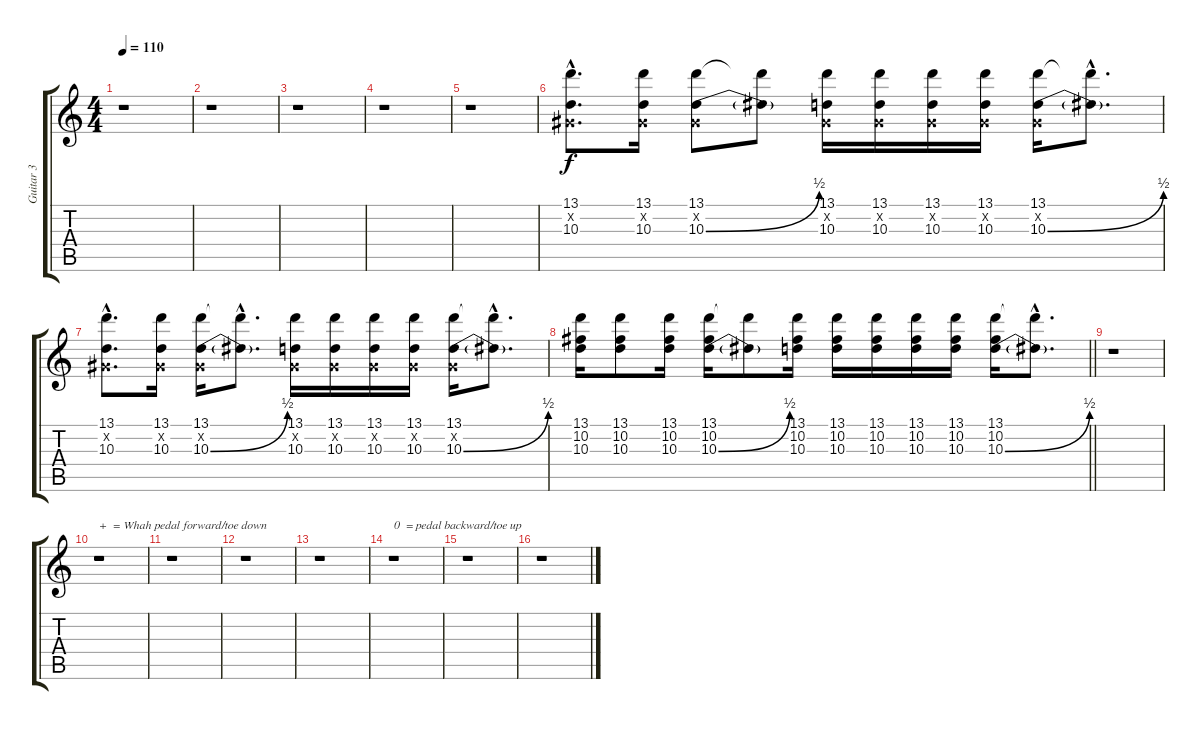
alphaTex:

\track ("Guitar 3" "Guitar 3") {instrument distortionguitar}
\staff {score tabs}
\tuning (Db4 Ab3 E3 B2 Gb2 B1) {hide}
\ts (4 4)
\tempo 110
\clef g2
\ks c
r.1{dy f instrument distortionguitar} |
r.1 |
r.1 |
r.1 |
r.1 |
(13.1{hac} 0.2{hac x} 10.3{hac}).8{d volume 6} (13.1 0.2{x} 10.3).16 (13.1 0.2{x} 10.3{be (bend 0 0 60 2)}).8 (13.1{t} 10.3{t}).8 (13.1 0.2{x} 10.3).16 (13.1 0.2{x} 10.3).16 (13.1 0.2{x} 10.3).16 (13.1 0.2{x} 10.3).16 (13.1 0.2{x} 10.3{be (bend 0 0 60 2)}).16 (13.1{hac t} 10.3{hac t}).8{d} |
(13.1{hac} 0.2{hac x} 10.3{hac}).8{d} (13.1 0.2{x} 10.3).16 (13.1 0.2{x} 10.3{be (bend 0 0 60 2)}).16 (13.1{hac t} 10.3{hac t}).8{d} (13.1 0.2{x} 10.3).16 (13.1 0.2{x} 10.3).16 (13.1 0.2{x} 10.3).16 (13.1 0.2{x} 10.3).16 (13.1 0.2{x} 10.3{be (bend 0 0 60 2)}).16 (13.1{hac t} 10.3{hac t}).8{d} |
\barLineRight lightlight
(13.1 10.2 10.3).16 (13.1 10.2 10.3).8 (13.1 10.2 10.3).16 (13.1 10.2 10.3{be (bend 0 0 60 2)}).16 (13.1{t} 10.3{t}).8 (13.1 10.2 10.3).16 (13.1 10.2 10.3).16 (13.1 10.2 10.3).16 (13.1 10.2 10.3).16 (13.1 10.2 10.3).16 (13.1 10.2 10.3{be (bend 0 0 60 2)}).16 (13.1{hac t} 10.3{hac t}).8{d} |
r.1 |
r.1{txt "+  = Whah pedal forward/toe down"} |
r.1 |
r.1 |
r.1 |
r.1{txt "0  = pedal backward/toe up"} |
r.1 |
r.1
